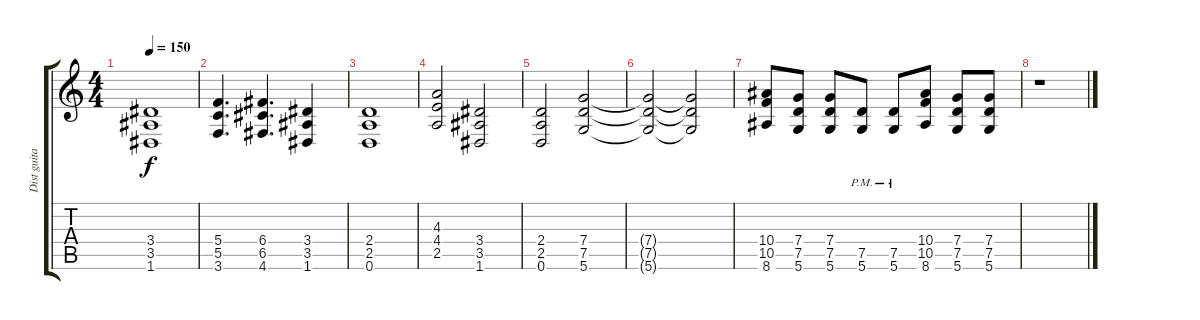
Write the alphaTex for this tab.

\track ("Dist guitar" "Dist guita") {instrument overdrivenguitar}
\staff {score tabs}
\tuning (D4 A3 F3 C3 G2 D2) {hide}
\ts (4 4)
\tempo 150
\clef g2
\ks c
(3.4 3.5 1.6).1{dy f} |
(5.4 5.5 3.6).4{d} (6.4 6.5 4.6).4{d} (3.4 3.5 1.6).4 |
(2.4 2.5 0.6).1 |
(4.3 4.4 2.5).2 (3.4 3.5 1.6).2 |
(2.4 2.5 0.6).2 (7.4 7.5 5.6).2 |
(7.4{t} 7.5{t} 5.6{t}).2 (7.4{t} 7.5{t} 5.6{t}).2 |
(10.4 10.5 8.6).8 (7.4 7.5 5.6).8 (7.4 7.5 5.6).8 (7.5{pm} 5.6{pm}).8 (7.5{pm} 5.6{pm}).8 (10.4 10.5 8.6).8 (7.4 7.5 5.6).8 (7.4 7.5 5.6).8 |
r.1
